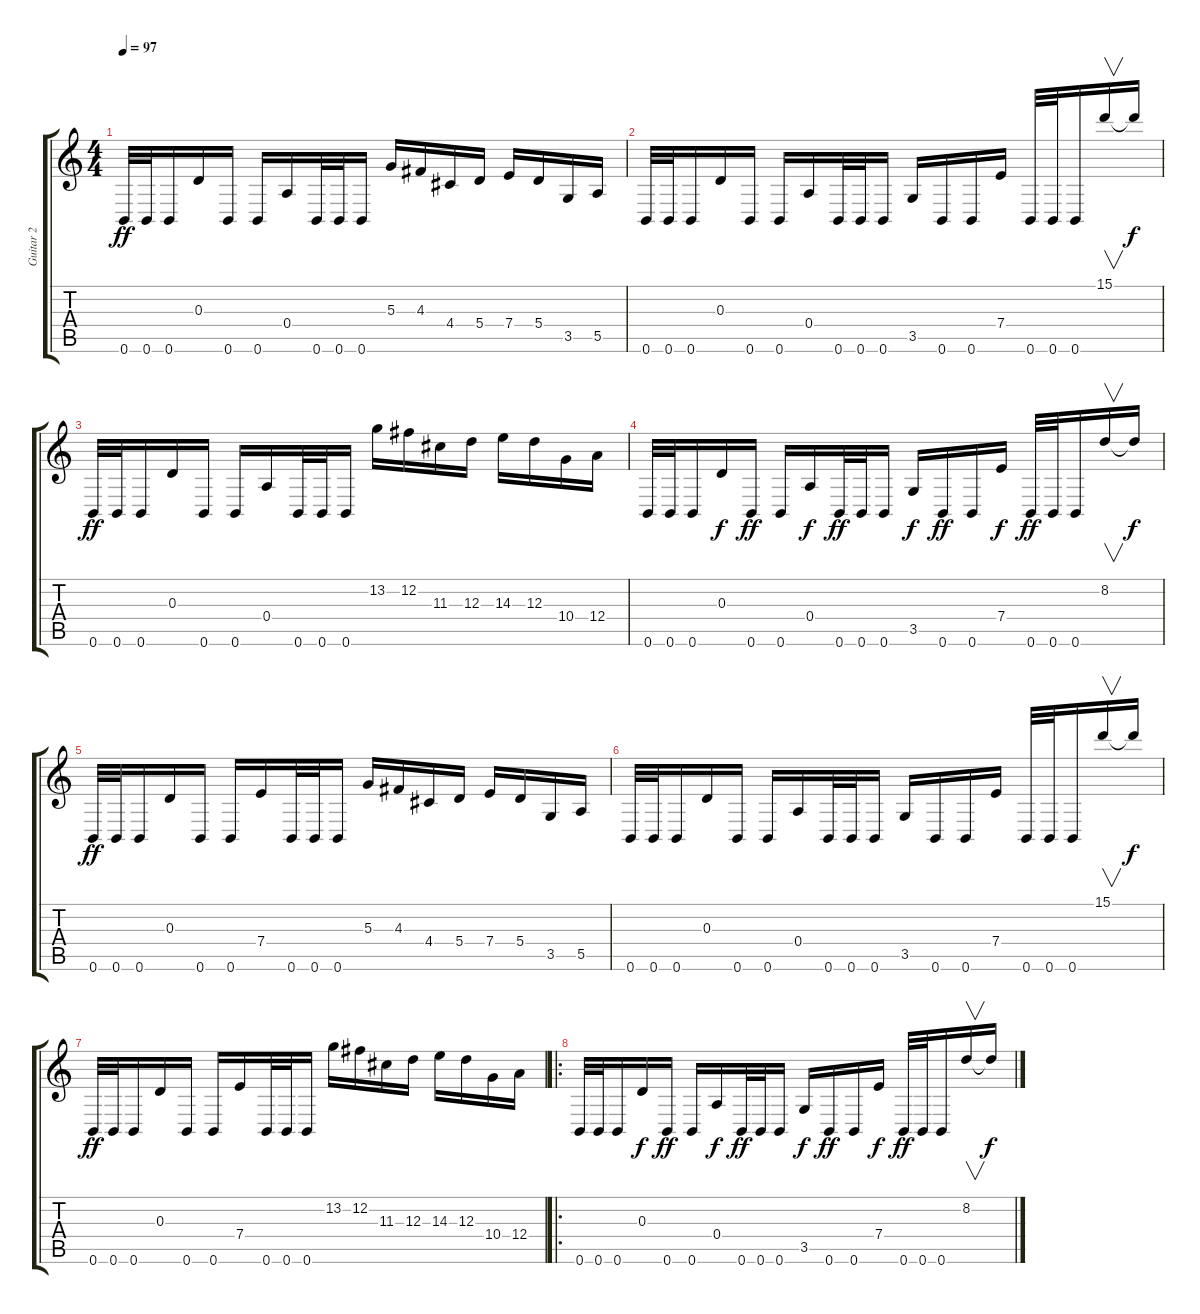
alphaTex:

\track ("Guitar 2" "Guitar 2") {instrument distortionguitar}
\staff {score tabs}
\tuning (B3 Gb3 D3 A2 E2 B1) {hide}
\ts (4 4)
\tempo 97
\clef g2
\ks c
0.6.32{dy ff} 0.6.32 0.6.16 0.3.16 0.6.16 0.6.16 0.4.16 0.6.32 0.6.32 0.6.16 5.3.16 4.3.16 4.4.16 5.4.16 7.4.16 5.4.16 3.5.16 5.5.16 |
0.6.32 0.6.32 0.6.16 0.3.16 0.6.16 0.6.16 0.4.16 0.6.32 0.6.32 0.6.16 3.5.16 0.6.16 0.6.16 7.4.16 0.6.32 0.6.32 0.6.16 15.1.16{v} 15.1{t}.16{dy f} |
0.6.32{dy ff} 0.6.32 0.6.16 0.3.16 0.6.16 0.6.16 0.4.16 0.6.32 0.6.32 0.6.16 13.2.16 12.2.16 11.3.16 12.3.16 14.3.16 12.3.16 10.4.16 12.4.16 |
0.6.32 0.6.32 0.6.16 0.3.16{dy f} 0.6.16{dy ff} 0.6.16 0.4.16{dy f} 0.6.32{dy ff} 0.6.32 0.6.16 3.5.16{dy f} 0.6.16{dy ff} 0.6.16 7.4.16{dy f} 0.6.32{dy ff} 0.6.32 0.6.16 8.2.16{v} 8.2{t}.16{dy f} |
0.6.32{dy ff} 0.6.32 0.6.16 0.3.16 0.6.16 0.6.16 7.4.16 0.6.32 0.6.32 0.6.16 5.3.16 4.3.16 4.4.16 5.4.16 7.4.16 5.4.16 3.5.16 5.5.16 |
0.6.32 0.6.32 0.6.16 0.3.16 0.6.16 0.6.16 0.4.16 0.6.32 0.6.32 0.6.16 3.5.16 0.6.16 0.6.16 7.4.16 0.6.32 0.6.32 0.6.16 15.1.16{v} 15.1{t}.16{dy f} |
0.6.32{dy ff} 0.6.32 0.6.16 0.3.16 0.6.16 0.6.16 7.4.16 0.6.32 0.6.32 0.6.16 13.2.16 12.2.16 11.3.16 12.3.16 14.3.16 12.3.16 10.4.16 12.4.16 |
\ro
0.6.32 0.6.32 0.6.16 0.3.16{dy f} 0.6.16{dy ff} 0.6.16 0.4.16{dy f} 0.6.32{dy ff} 0.6.32 0.6.16 3.5.16{dy f} 0.6.16{dy ff} 0.6.16 7.4.16{dy f} 0.6.32{dy ff} 0.6.32 0.6.16 8.2.16{v} 8.2{t}.16{dy f}
